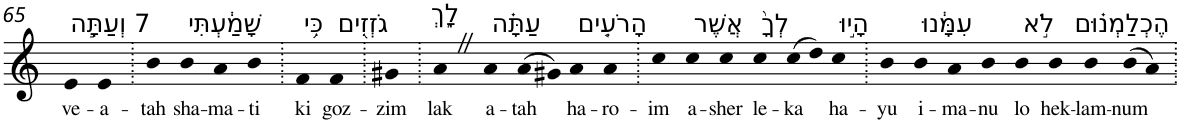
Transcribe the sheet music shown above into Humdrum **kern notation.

**kern	**text
*part1	*part1
*staff1	*staff1
*I"Piano	*
*I'Pno	*
!!LO:PB:g=z
*clefG2	*
*k[]	*
=65	=65
!LO:TX:a:t=7 וְעַתָּ֣ה	!
!	!LO:LY:b
4e	ve-
!	!LO:LY:b
4e	-a-
=66.	=66.
!	!LO:LY:b
4b	-tah
!LO:TX:a:t=שָׁמַ֔עְתִּי	!
!	!LO:LY:b
4b	sha-
!	!LO:LY:b
4a	-ma-
!	!LO:LY:b
4b	-ti
=67.	=67.
!LO:TX:a:t=כִּ֥י	!
!	!LO:LY:b
4f	ki
!LO:TX:a:t=גֹזְזִ֖ים	!
!	!LO:LY:b
4f	goz-
=68.	=68.
!	!LO:LY:b
4g#X	-zim
=69.	=69.
!LO:TX:a:t=לָ֑ךְ	!
!	!LO:LY:b
4aZ	lak
!LO:TX:a:t=עַתָּ֗ה	!
!	!LO:LY:b
4a	a-
!	!LO:LY:b
(>8a	-tah
8g#X)	.
!LO:TX:a:t=הָרֹעִ֤ים	!
!	!LO:LY:b
4a	ha-
!	!LO:LY:b
4a	-ro-
=70.	=70.
!	!LO:LY:b
4cc	-im
!LO:TX:a:t=אֲשֶׁר	!
!	!LO:LY:b
4cc	a-
!	!LO:LY:b
4cc	-sher
!LO:TX:a:t=לְךָ֙	!
!	!LO:LY:b
4cc	le-
!	!LO:LY:b
(>8cc	-ka
8dd)	.
!LO:TX:a:t=הָי֣וּ	!
!	!LO:LY:b
4cc	ha-
=71.	=71.
!	!LO:LY:b
4b	-yu
!LO:TX:a:t=עִמָּ֔נוּ	!
!	!LO:LY:b
4b	i-
!	!LO:LY:b
4a	-ma-
!	!LO:LY:b
4b	-nu
!LO:TX:a:t=לֹ֣א	!
!	!LO:LY:b
4b	lo
!LO:TX:a:t=הֶכְלַמְנ֗וּם	!
!	!LO:LY:b
4b	hek-
!	!LO:LY:b
4b	-lam-
!	!LO:LY:b
(>8b	-num
8a)	.
=.	=.
*-	*-
